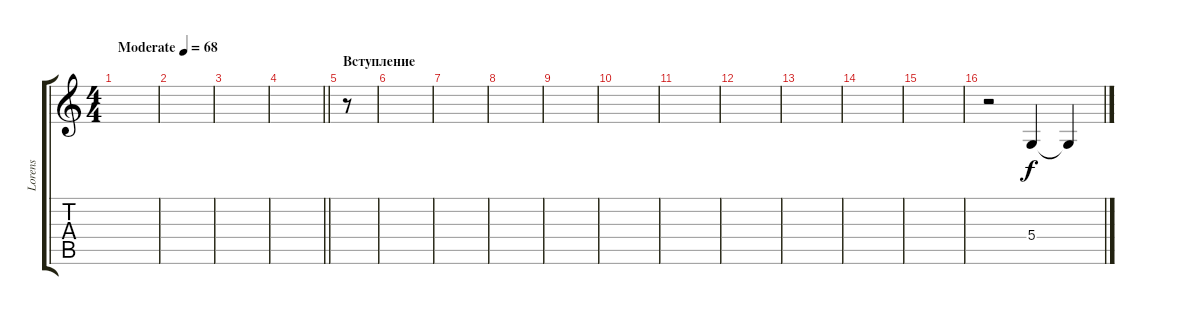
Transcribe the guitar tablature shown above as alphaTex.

\track ("Lorens" "Lorens") {instrument reversecymbal}
\staff {score tabs}
\tuning (E4 B3 G3 D3 A2 E2) {hide}
\ts (4 4)
\tempo (68 "Moderate")
\clef g2
\ks c
|
|
|
\barLineRight lightlight
|
\section ("" "Вступление")
r.8 |
|
|
|
|
|
|
|
|
|
|
r.2 5.4.4 5.4{t}.4
